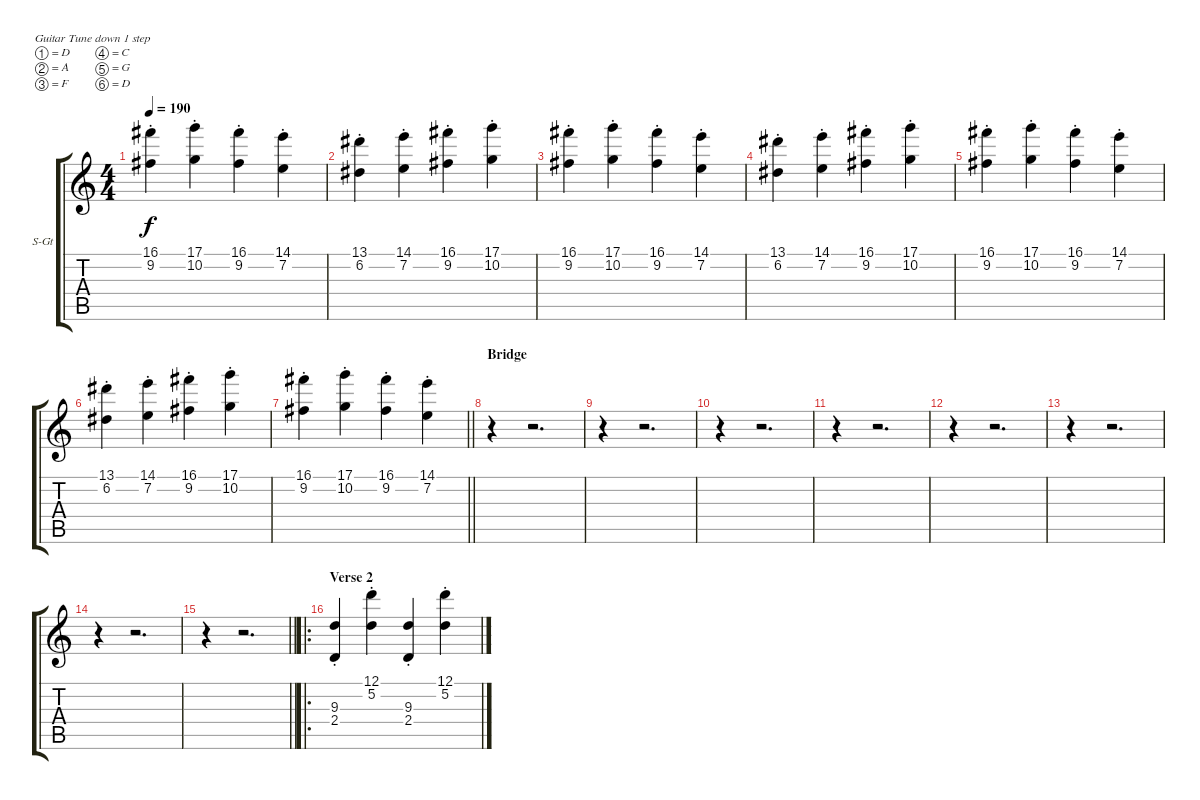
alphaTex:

\bracketExtendMode groupsimilarinstruments
\firstSystemTrackNameOrientation horizontal
\otherSystemsTrackNameOrientation horizontal
\track ("Strings" "S-Gt") {instrument stringensemble1}
\staff {score tabs}
\tuning (D4 A3 F3 C3 G2 D2)
\displaytranspose 12
\ts (4 4)
\tempo 190
\clef g2
\ks c
(16.1{st} 9.2{st}).4{dy f} (17.1{st} 10.2{st}).4 (16.1{st} 9.2{st}).4 (14.1{st} 7.2{st}).4 |
(13.1{st} 6.2{st}).4 (14.1{st} 7.2{st}).4 (16.1{st} 9.2{st}).4 (17.1{st} 10.2{st}).4 |
(16.1{st} 9.2{st}).4 (17.1{st} 10.2{st}).4 (16.1{st} 9.2{st}).4 (14.1{st} 7.2{st}).4 |
(13.1{st} 6.2{st}).4 (14.1{st} 7.2{st}).4 (16.1{st} 9.2{st}).4 (17.1{st} 10.2{st}).4 |
(16.1{st} 9.2{st}).4 (17.1{st} 10.2{st}).4 (16.1{st} 9.2{st}).4 (14.1{st} 7.2{st}).4 |
(13.1{st} 6.2{st}).4 (14.1{st} 7.2{st}).4 (16.1{st} 9.2{st}).4 (17.1{st} 10.2{st}).4 |
\barLineRight lightlight
(16.1{st} 9.2{st}).4 (17.1{st} 10.2{st}).4 (16.1{st} 9.2{st}).4 (14.1{st} 7.2{st}).4 |
\section ("" "Bridge")
r.4 r.2{d} |
r.4 r.2{d} |
r.4 r.2{d} |
r.4 r.2{d} |
r.4 r.2{d} |
r.4 r.2{d} |
r.4 r.2{d} |
\barLineRight lightlight
r.4 r.2{d} |
\ro
\section ("" "Verse 2")
(9.3{st} 2.4{st}).4 (12.1{st} 5.2{st}).4 (9.3{st} 2.4{st}).4 (12.1{st} 5.2{st}).4
